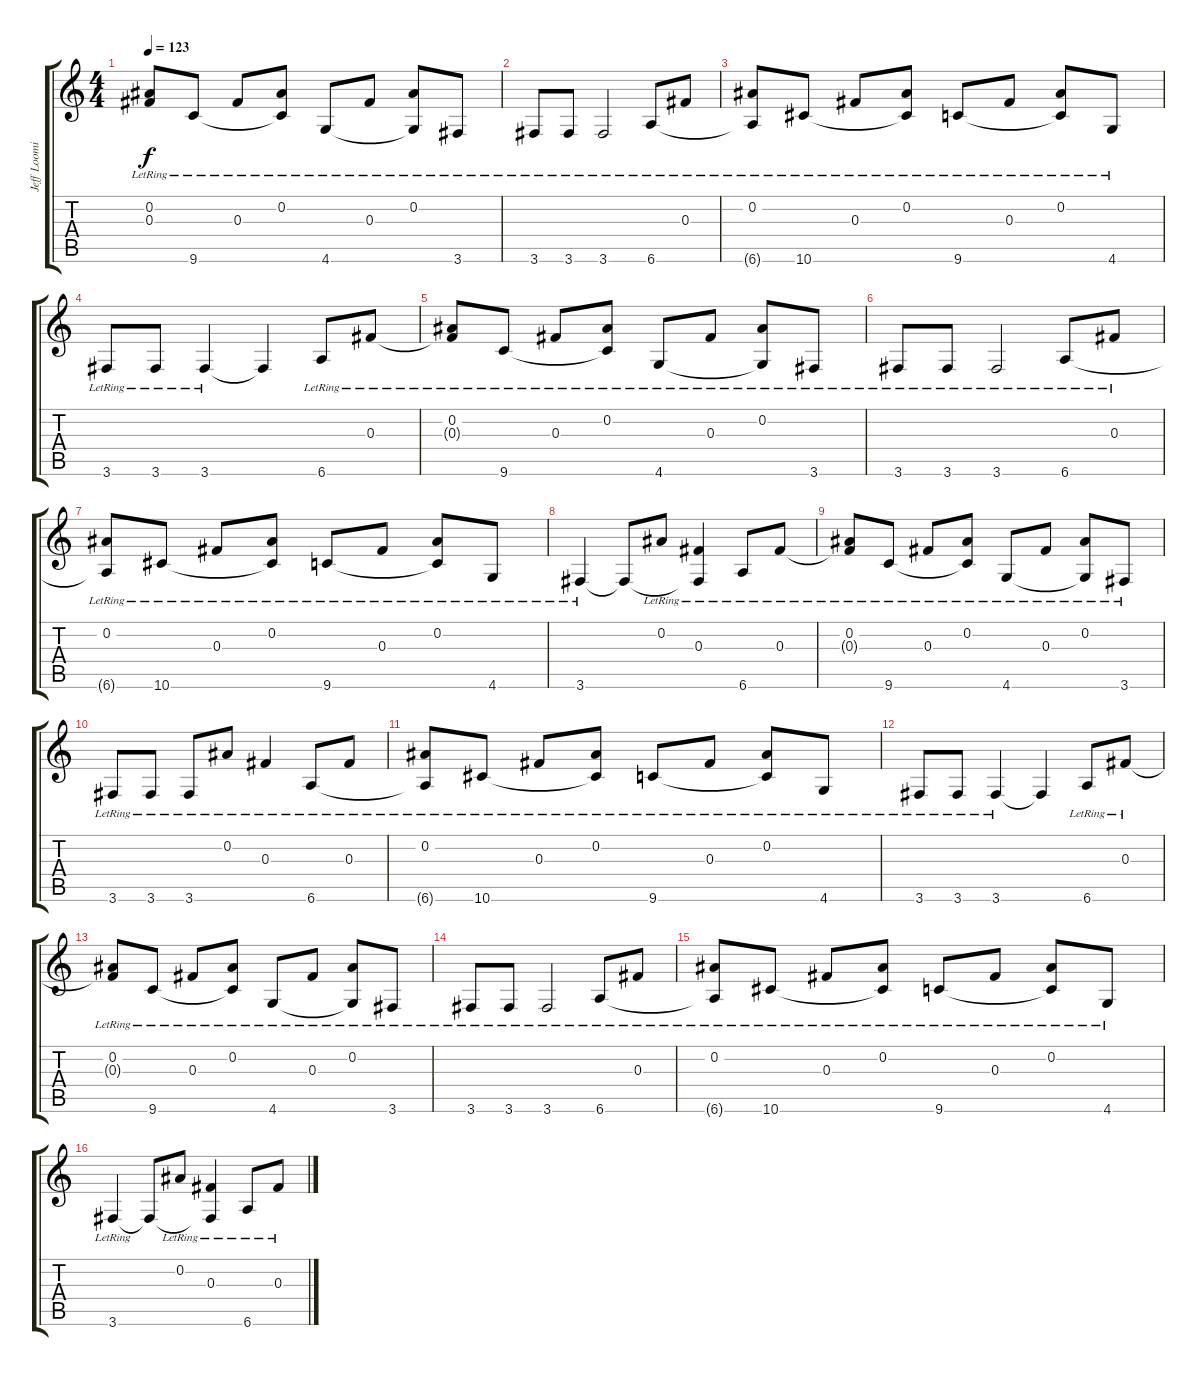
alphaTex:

\track ("Jeff Loomis" "Jeff Loomi") {instrument distortionguitar}
\staff {score tabs}
\tuning (Eb4 Bb3 Gb3 Db3 Ab2 Eb2) {hide}
\ts (4 4)
\tempo 123
\clef g2
\ks c
(0.2{lr} 0.3{t}).8{dy f} 9.6{lr}.8 0.3{lr}.8 (0.2{lr} 9.6{t}).8 4.6{lr}.8 0.3{lr}.8 (0.2{lr} 4.6{t}).8 3.6{lr}.8 |
3.6{lr}.8 3.6{lr}.8 3.6{lr}.2 6.6{lr}.8 0.3{lr}.8 |
(0.2{lr} 6.6{t}).8 10.6{lr}.8 0.3{lr}.8 (0.2{lr} 10.6{t}).8 9.6{lr}.8 0.3{lr}.8 (0.2{lr} 9.6{t}).8 4.6{lr}.8 |
3.6{lr}.8 3.6{lr}.8 3.6{lr}.4 3.6{t}.4 6.6{lr}.8 0.3{lr}.8 |
(0.2{lr} 0.3{t}).8 9.6{lr}.8 0.3{lr}.8 (0.2{lr} 9.6{t}).8 4.6{lr}.8 0.3{lr}.8 (0.2{lr} 4.6{t}).8 3.6{lr}.8 |
3.6{lr}.8 3.6{lr}.8 3.6{lr}.2 6.6{lr}.8 0.3{lr}.8 |
(0.2{lr} 6.6{t}).8 10.6{lr}.8 0.3{lr}.8 (0.2{lr} 10.6{t}).8 9.6{lr}.8 0.3{lr}.8 (0.2{lr} 9.6{t}).8 4.6{lr}.8 |
3.6{lr}.4 3.6{t}.8 0.2{lr}.8 (0.3{lr} 3.6{t}).4 6.6{lr}.8 0.3{lr}.8 |
(0.2{lr} 0.3{t}).8 9.6{lr}.8 0.3{lr}.8 (0.2{lr} 9.6{t}).8 4.6{lr}.8 0.3{lr}.8 (0.2{lr} 4.6{t}).8 3.6{lr}.8 |
3.6{lr}.8 3.6{lr}.8 3.6{lr}.8 0.2{lr}.8 0.3{lr}.4 6.6{lr}.8 0.3{lr}.8 |
(0.2{lr} 6.6{t}).8 10.6{lr}.8 0.3{lr}.8 (0.2{lr} 10.6{t}).8 9.6{lr}.8 0.3{lr}.8 (0.2{lr} 9.6{t}).8 4.6{lr}.8 |
3.6{lr}.8 3.6{lr}.8 3.6{lr}.4 3.6{t}.4 6.6{lr}.8 0.3{lr}.8 |
(0.2{lr} 0.3{t}).8 9.6{lr}.8 0.3{lr}.8 (0.2{lr} 9.6{t}).8 4.6{lr}.8 0.3{lr}.8 (0.2{lr} 4.6{t}).8 3.6{lr}.8 |
3.6{lr}.8 3.6{lr}.8 3.6{lr}.2 6.6{lr}.8 0.3{lr}.8 |
(0.2{lr} 6.6{t}).8 10.6{lr}.8 0.3{lr}.8 (0.2{lr} 10.6{t}).8 9.6{lr}.8 0.3{lr}.8 (0.2{lr} 9.6{t}).8 4.6{lr}.8 |
3.6{lr}.4 3.6{t}.8 0.2{lr}.8 (0.3{lr} 3.6{t}).4 6.6{lr}.8 0.3{lr}.8
